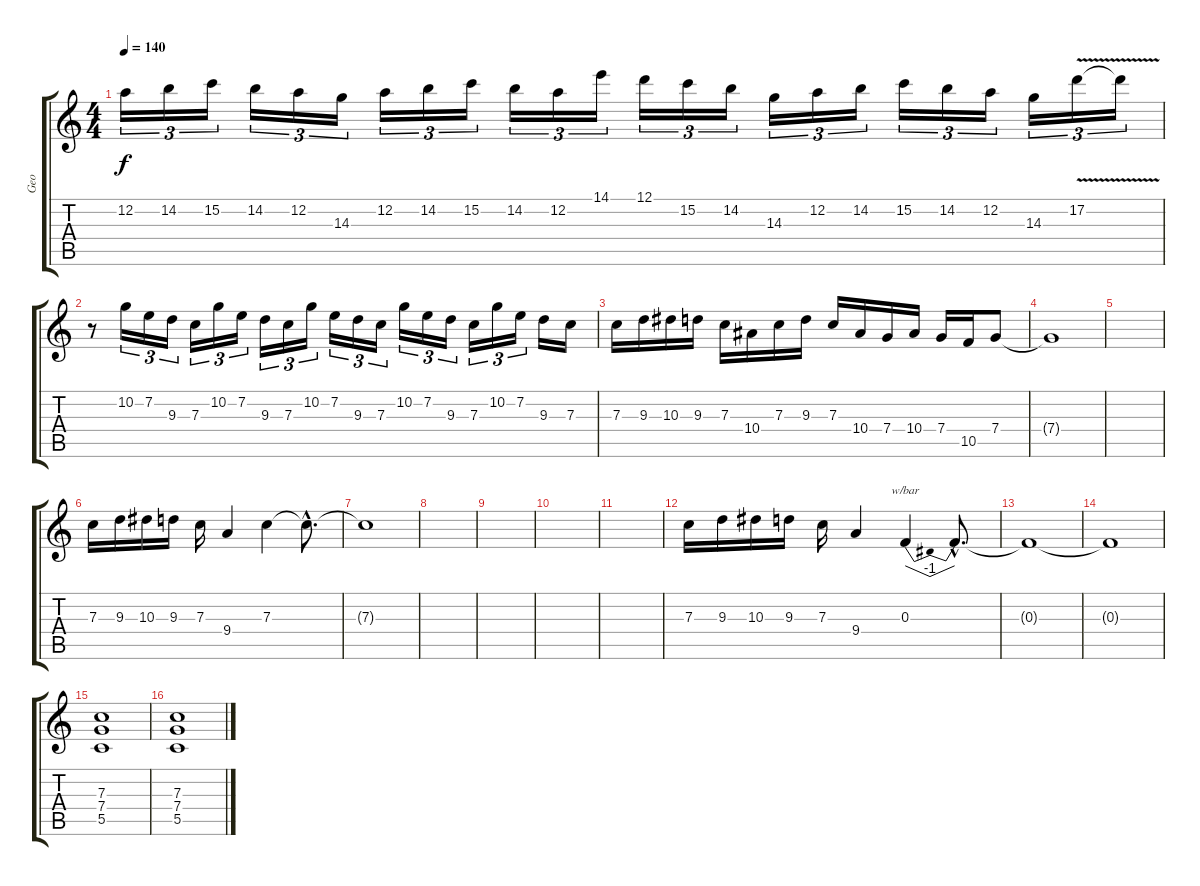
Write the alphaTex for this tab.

\track ("Geo" "Geo") {instrument distortionguitar}
\staff {score tabs}
\tuning (D4 A3 F3 C3 G2 C2) {hide}
\ts (4 4)
\tempo 140
\clef g2
\ks c
12.2.16{tu (3 2) dy f} 14.2.16{tu (3 2)} 15.2.16{tu (3 2)} 14.2.16{tu (3 2)} 12.2.16{tu (3 2)} 14.3.16{tu (3 2)} 12.2.16{tu (3 2)} 14.2.16{tu (3 2)} 15.2.16{tu (3 2)} 14.2.16{tu (3 2)} 12.2.16{tu (3 2)} 14.1.16{tu (3 2)} 12.1.16{tu (3 2)} 15.2.16{tu (3 2)} 14.2.16{tu (3 2)} 14.3.16{tu (3 2)} 12.2.16{tu (3 2)} 14.2.16{tu (3 2)} 15.2.16{tu (3 2)} 14.2.16{tu (3 2)} 12.2.16{tu (3 2)} 14.3.16{tu (3 2)} 17.2{v}.16{tu (3 2)} 17.2{t}.16{tu (3 2)} |
r.8 10.2.16{tu (3 2)} 7.2.16{tu (3 2)} 9.3.16{tu (3 2)} 7.3.16{tu (3 2)} 10.2.16{tu (3 2)} 7.2.16{tu (3 2)} 9.3.16{tu (3 2)} 7.3.16{tu (3 2)} 10.2.16{tu (3 2)} 7.2.16{tu (3 2)} 9.3.16{tu (3 2)} 7.3.16{tu (3 2)} 10.2.16{tu (3 2)} 7.2.16{tu (3 2)} 9.3.16{tu (3 2)} 7.3.16{tu (3 2)} 10.2.16{tu (3 2)} 7.2.16{tu (3 2)} 9.3.16 7.3.16 |
7.3.16 9.3.16 10.3.16 9.3.16 7.3.16 10.4.16 7.3.16 9.3.16 7.3.16 10.4.16 7.4.16 10.4.16 7.4.16 10.5.16 7.4.8 |
7.4{t}.1 |
|
7.3.16{volume 6 instrument overdrivenguitar} 9.3.16 10.3.16 9.3.16 7.3.16 9.4.4 7.3.4 7.3{hac t}.8{d} |
7.3{t}.1 |
|
|
|
|
7.3.16 9.3.16 10.3.16 9.3.16 7.3.16 9.4.4 0.3.4{tbe (dip default 0 0 30 -4 60 0)} 0.3{hac t}.8{d} |
0.3{t}.1 |
0.3{t}.1 |
(7.3 7.4 5.5).1 |
(7.3 7.4 5.5).1
